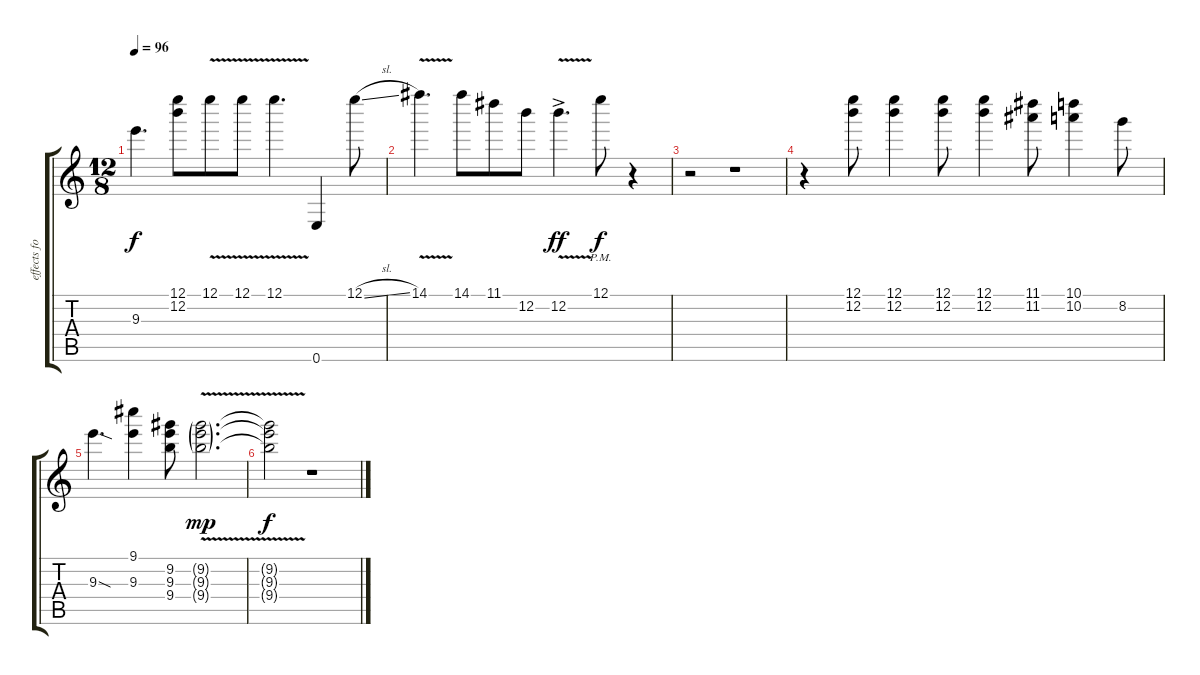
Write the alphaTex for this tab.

\track ("effects for Guitar 1" "effects fo") {instrument acousticguitarsteel}
\staff {score tabs}
\tuning (E5 B4 G4 D4 A2 E2) {hide}
\ts (12 8)
\tempo 96
\clef g2
\ks c
9.3.4{d dy f} (12.1 12.2).8 12.1{v}.8 12.1{v}.8 12.1{v}.4{d} 0.6.4 12.1{sl}.8 |
14.1{v}.4{d} 14.1.8 11.1.8 12.2.8 12.2{v ac}.4{d dy ff} 12.1{pm}.8{dy f} r.4 |
r.2 r.1 |
r.4 (12.1 12.2).8 (12.1 12.2).4 (12.1 12.2).8 (12.1 12.2).4 (11.1 11.2).8 (10.1 10.2).4 8.2.8 |
9.3{sod}.4{d} (9.1 9.3).4 (9.2 9.3 9.4).8 (9.2{v g} 9.3{v g} 9.4{v g}).2{d dy mp} |
(9.2{t} 9.3{t} 9.4{t}).2{dy f} r.1
